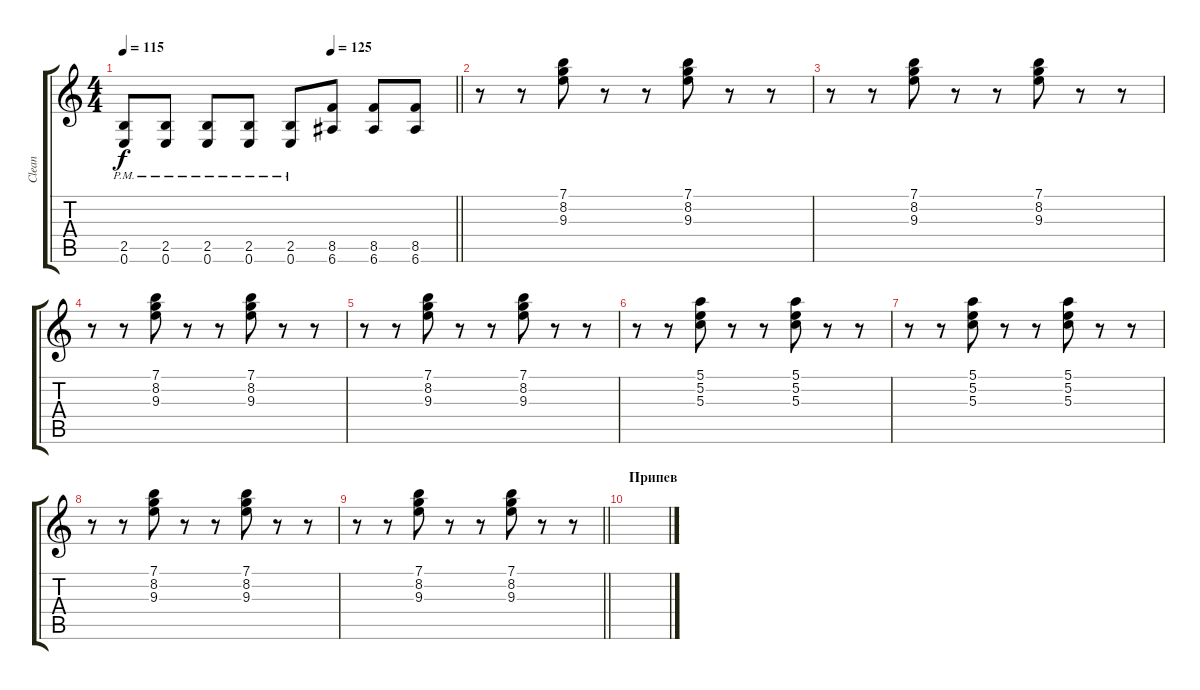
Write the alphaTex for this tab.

\track ("Clean" "Clean") {instrument electricguitarclean}
\staff {score tabs}
\tuning (E4 B3 G3 D3 A2 E2) {hide}
\ts (4 4)
\tempo 115
\tempo (125 0.625)
\clef g2
\barLineRight lightlight
\ks c
(2.5{pm} 0.6{pm}).8{dy f} (2.5{pm} 0.6{pm}).8 (2.5{pm} 0.6{pm}).8 (2.5{pm} 0.6{pm}).8 (2.5{pm} 0.6{pm}).8 (8.5 6.6).8 (8.5 6.6).8 (8.5 6.6).8 |
r.8{instrument overdrivenguitar} r.8 (7.1 8.2 9.3).8 r.8 r.8 (7.1 8.2 9.3).8 r.8 r.8 |
r.8 r.8 (7.1 8.2 9.3).8 r.8 r.8 (7.1 8.2 9.3).8 r.8 r.8 |
r.8 r.8 (7.1 8.2 9.3).8 r.8 r.8 (7.1 8.2 9.3).8 r.8 r.8 |
r.8 r.8 (7.1 8.2 9.3).8 r.8 r.8 (7.1 8.2 9.3).8 r.8 r.8 |
r.8 r.8 (5.1 5.2 5.3).8 r.8 r.8 (5.1 5.2 5.3).8 r.8 r.8 |
r.8 r.8 (5.1 5.2 5.3).8 r.8 r.8 (5.1 5.2 5.3).8 r.8 r.8 |
r.8 r.8 (7.1 8.2 9.3).8 r.8 r.8 (7.1 8.2 9.3).8 r.8 r.8 |
\barLineRight lightlight
r.8 r.8 (7.1 8.2 9.3).8 r.8 r.8 (7.1 8.2 9.3).8 r.8 r.8 |
\section ("" "Припев")
